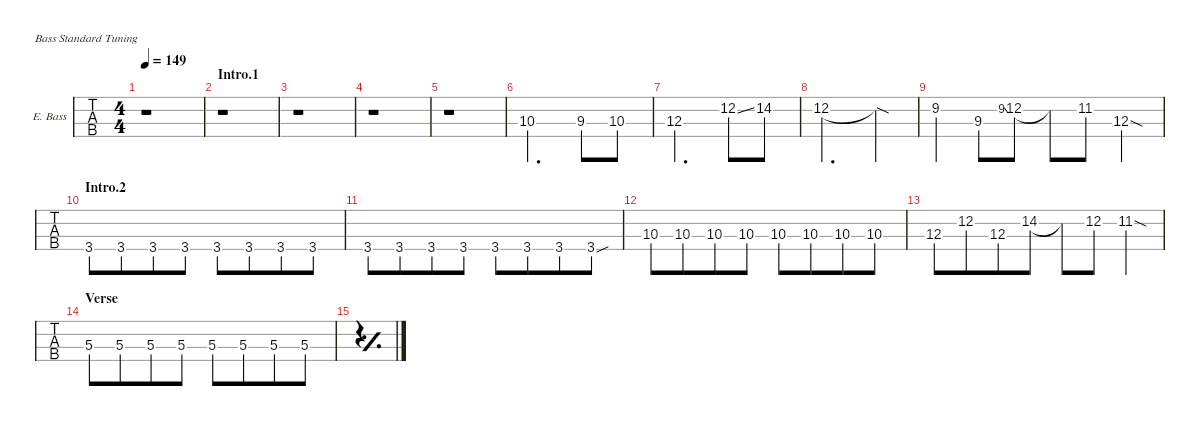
\defaultSystemsLayout 4
\hideDynamics
\bracketExtendMode nobrackets
\firstSystemTrackNameOrientation horizontal
\track ("Ele. Bass" "E. Bass") {defaultSystemsLayout 4 instrument electricbassfinger}
\staff {tabs}
\tuning (G2 D2 A1 E1)
\ts (4 4)
\tempo 149
\clef f4
\ks d
r.1{dy f instrument electricbassfinger beam Down} |
\beaming (8 4 4)
\section ("" "Intro.1")
\scale
0.291251 r.1{beam Down} |
\scale
0.236249 r.1{beam Down} |
\scale
0.23625 r.1{beam Down} |
\scale
0.23625 r.1{beam Down} |
\scale
0.291251 10.3{acc forcenatural}.2{d beam Down} 9.3{acc #}.8{beam Down} 10.3{acc forcenatural}.8{beam Down} |
\scale
0.236249 12.3{acc forcenatural}.2{d beam Down} 12.2{ss acc forcenatural}.8{beam Down} 14.2{acc forcenatural}.8{beam Down} |
\scale
0.23625 12.2{acc forcenatural}.2{d beam Down} 12.2{sod t acc forcenatural}.4{beam Down} |
\scale
0.23625 9.2{acc forcenatural}.4{beam Down} 9.3{acc #}.8{beam Down} 9.2{ss acc forcenatural}.8{gr beam Up} 12.2{acc forcenatural}.8{beam Down} 12.2{t acc forcenatural}.8{beam Down} 11.2{acc #}.8{beam Down} 12.3{sod acc forcenatural}.4{beam Down} |
\section ("" "Intro.2")
\scale
0.291251 3.4{acc forcenatural}.8{beam Up} 3.4{acc forcenatural}.8{beam Up} 3.4{acc forcenatural}.8{beam Up} 3.4{acc forcenatural}.8{beam Up} 3.4{acc forcenatural}.8{beam Up} 3.4{acc forcenatural}.8{beam Up} 3.4{acc forcenatural}.8{beam Up} 3.4{acc forcenatural}.8{beam Up} |
\scale
0.236249 3.4{acc forcenatural}.8{beam Up} 3.4{acc forcenatural}.8{beam Up} 3.4{acc forcenatural}.8{beam Up} 3.4{acc forcenatural}.8{beam Up} 3.4{acc forcenatural}.8{beam Up} 3.4{acc forcenatural}.8{beam Up} 3.4{acc forcenatural}.8{beam Up} 3.4{sou acc forcenatural}.8{beam Up} |
\scale
0.236249 10.3{acc forcenatural}.8{beam Down} 10.3{acc forcenatural}.8{beam Down} 10.3{acc forcenatural}.8{beam Down} 10.3{acc forcenatural}.8{beam Down} 10.3{acc forcenatural}.8{beam Down} 10.3{acc forcenatural}.8{beam Down} 10.3{acc forcenatural}.8{beam Down} 10.3{acc forcenatural}.8{beam Down} |
\scale
0.23625 12.3{acc forcenatural}.8{beam Down} 12.2{acc forcenatural}.8{beam Down} 12.3{acc forcenatural}.8{beam Down} 14.2{acc forcenatural}.8{beam Down} 14.2{t acc forcenatural}.8{beam Down} 12.2{acc forcenatural}.8{beam Down} 11.2{sod acc #}.4{beam Down} |
\section ("" "Verse")
\scale
0.29125 5.3{acc forcenatural}.8{beam Up} 5.3{acc forcenatural}.8{beam Up} 5.3{acc forcenatural}.8{beam Up} 5.3{acc forcenatural}.8{beam Up} 5.3{acc forcenatural}.8{beam Up} 5.3{acc forcenatural}.8{beam Up} 5.3{acc forcenatural}.8{beam Up} 5.3{acc forcenatural}.8{beam Up} |
\simile simple
\scale
0.236251 |
\scale
0.236249
